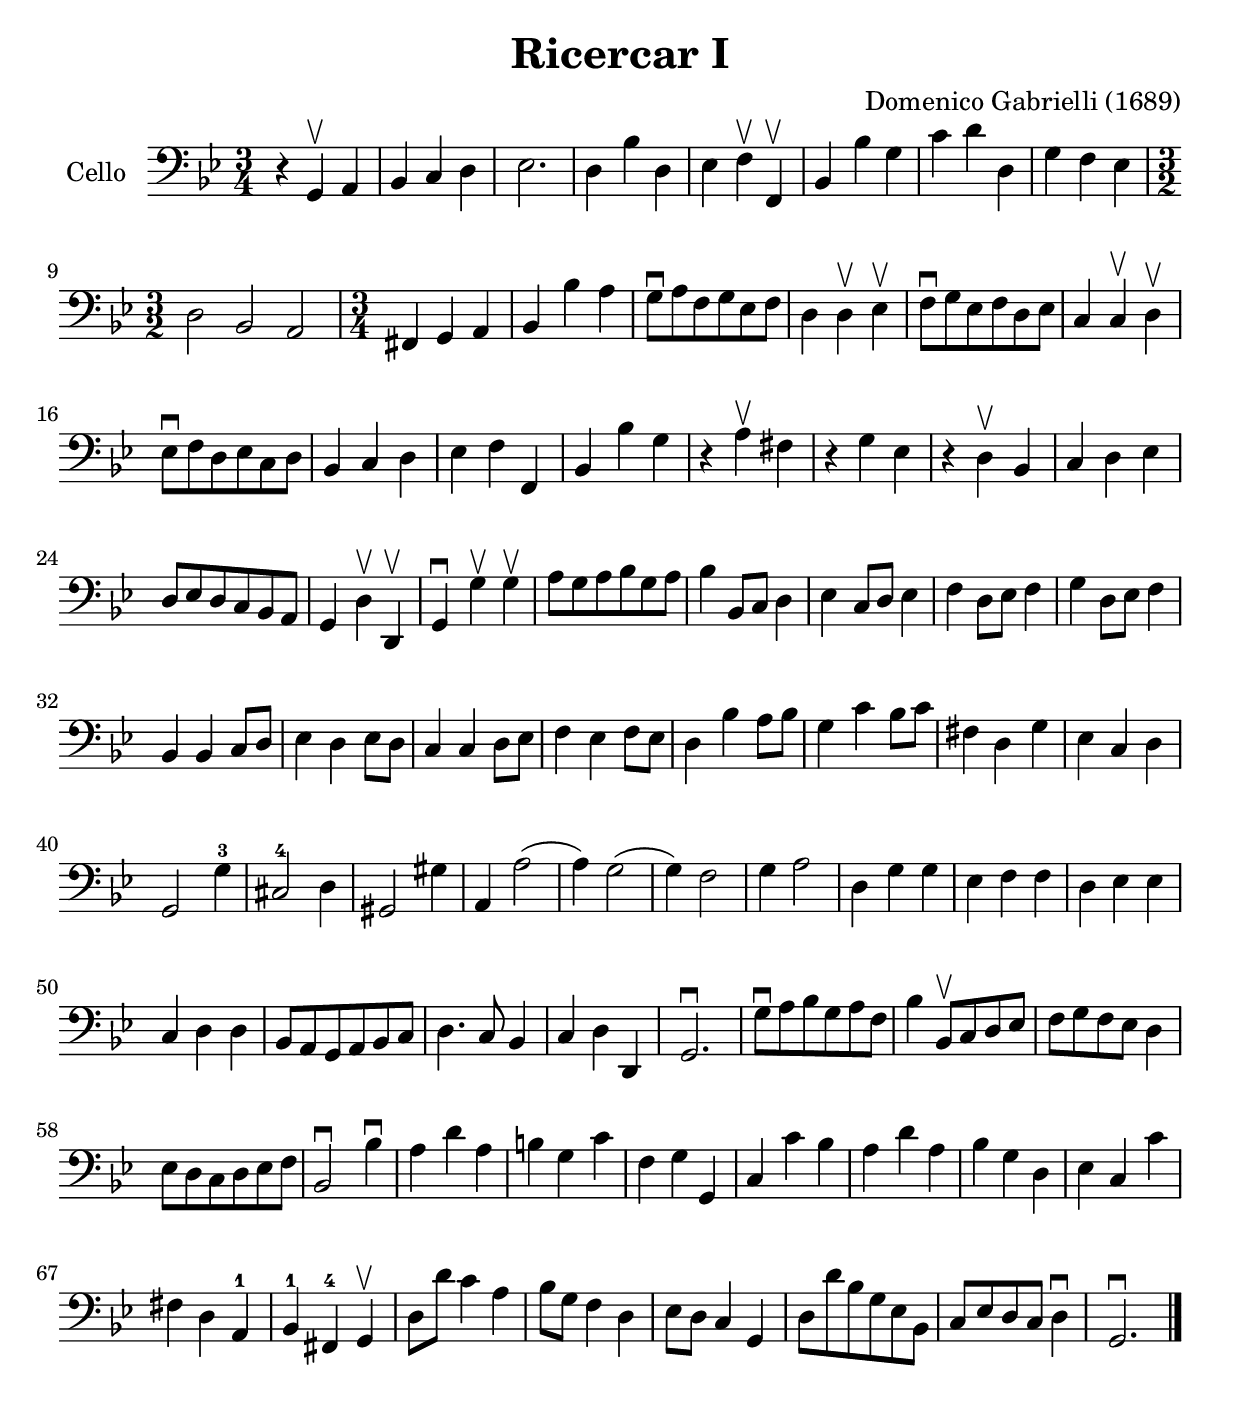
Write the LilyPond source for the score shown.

#(set-global-staff-size 23)

\version "2.18.2"
\header {
  title = "Ricercar I"
  composer = "Domenico Gabrielli (1689)"
}

\score {
  \new Staff
   \with {instrumentName = #"Cello "}
   {
   \language "italiano"
   \override Hairpin.to-barline = ##f
   \time 3/4
   \key sol \minor
   \clef bass
     r4 sol,4\upbow la,4                    % 1
   | sib,4 do4 re4                          % 2
   | mib2.                                  % 3
   | re4 sib4 re4                           % 4
   | mib4 fa4\upbow fa,4\upbow              % 5
   | sib,4 sib4 sol4                        % 6
   | do'4 re'4 re4                          % 7
   | sol4 fa4 mib4                          % 8
   | \time 3/2 re2 sib,2 la,2               % 9
   | \time 3/4 fad,4 sol,4 la,4             % 10
   | sib,4 sib4 la4                         % 11
   | sol8\downbow la8 fa8 sol8 mib8 fa8     % 12
   | re4 re4\upbow mib4\upbow               % 13
   | fa8\downbow sol8 mib8 fa8 re8 mib8     % 14
   | do4 do4\upbow re4\upbow                % 15
   | mib8\downbow fa8 re8 mib8 do8 re8      % 16
   | sib,4 do4 re4                          % 17
   | mib4 fa4 fa,4                          % 18
   | sib,4 sib4 sol4                        % 19
   | r4 la4\upbow fad4                      % 20
   | r4 sol4 mib4                           % 21
   | r4 re4\upbow sib,4                     % 22
   | do4 re4 mib4                           % 23
   | re8 mib8 re8 do8 sib,8 la,8            % 24
   | sol,4 re4\upbow re,4\upbow             % 25
   | sol,4\downbow sol4\upbow sol4\upbow    % 26
   | la8 sol8 la8 sib8 sol8 la8             % 27
   | sib4 sib,8 do8 re4                     % 28
   | mib4 do8 re8 mib4                      % 29
   | fa4 re8 mib8 fa4                       % 30
   | sol4 re8 mib8 fa4                      % 31
   | sib,4 sib,4 do8 re8                    % 32
   | mib4 re4 mib8 re8                      % 33
   | do4 do4 re8 mib8                       % 34
   | fa4 mib4 fa8 mib8                      % 35
   | re4 sib4 la8 sib8                      % 36
   | sol4 do'4 sib8 do'8                    % 37
   | fad4 re4 sol4                          % 38
   | mib4 do4 re4                           % 39
   | sol,2 sol4-3                           % 40
   | dod2-4 re4                             % 41
   | sold,2 sold4                           % 42
   | la,4 la2(                              % 43
   | la4) sol2(                             % 44
   | sol4) fa2                              % 45
   | sol4 la2                               % 46
   | re4 sol4 sol4                          % 47
   | mib4 fa4 fa4                           % 48
   | re4 mib4 mib4                          % 49
   | do4 re4 re4                            % 50
   | sib,8 la,8 sol,8 la,8 sib,8 do8        % 51
   | re4. do8 sib,4                         % 52
   | do4 re4 re,4                           % 53
   | sol,2.\downbow                         % 54
   | sol8\downbow la8 sib8 sol8 la8 fa8     % 55
   | sib4 sib,8\upbow do8 re8 mib8          % 56
   | fa8 sol8 fa8 mib8 re4                  % 57
   | mib8 re8 do8 re8 mib8 fa8              % 58
   | sib,2\downbow sib4\downbow             % 59
   | la4 re'4 la4                           % 60
   | si4 sol4 do'4                          % 61
   | fa4 sol4 sol,4                         % 62
   | do4 do'4 sib4                          % 63
   | la4 re'4 la4                           % 64
   | sib4 sol4 re4                          % 65
   | mib4 do4 do'4                          % 66
   | fad4 re4 la,4-1                        % 67
   | sib,4-1 fad,4-4 sol,4\upbow            % 68
   | re8 re'8 do'4 la4                      % 69
   | sib8 sol8 fa4 re4                      % 70
   | mib8 re8 do4 sol,4                     % 71
   | re8 re'8 sib8 sol8 mib8 sib,8          % 72
   | do8 mib8 re8 do8 re4\downbow           % 73
   | sol,2.\downbow                         % 74
   \bar "|."
 }
}
